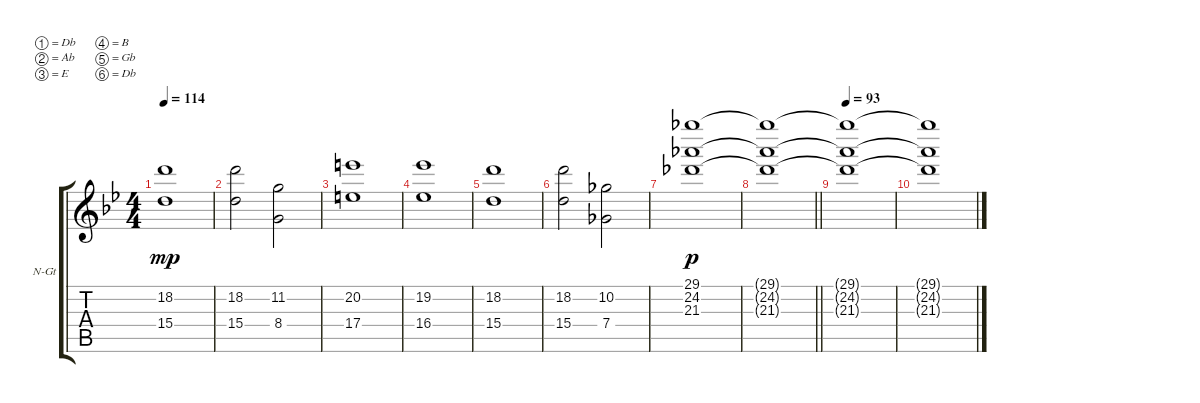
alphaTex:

\bracketExtendMode groupsimilarinstruments
\firstSystemTrackNameOrientation horizontal
\otherSystemsTrackNameOrientation horizontal
\track ("Synth" "N-Gt") {instrument electricguitarclean}
\staff {score tabs}
\tuning (Db4 Ab3 E3 B2 Gb2 Db2)
\ts (4 4)
\tempo 114
\clef g2
\ks gminor
(18.2 15.4).1{dy mp} |
(18.2 15.4).2 (11.2 8.4).2 |
(17.4 20.2).1 |
(19.2 16.4).1 |
(18.2 15.4).1 |
(18.2 15.4).2 (10.2 7.4).2 |
(29.1 21.3 24.2).1{dy p} |
\barLineRight lightlight
(29.1{t} 24.2{t} 21.3{t}).1 |
\tempo 93
(21.3{t} 24.2{t} 29.1{t}).1 |
(21.3{t} 24.2{t} 29.1{t}).1
